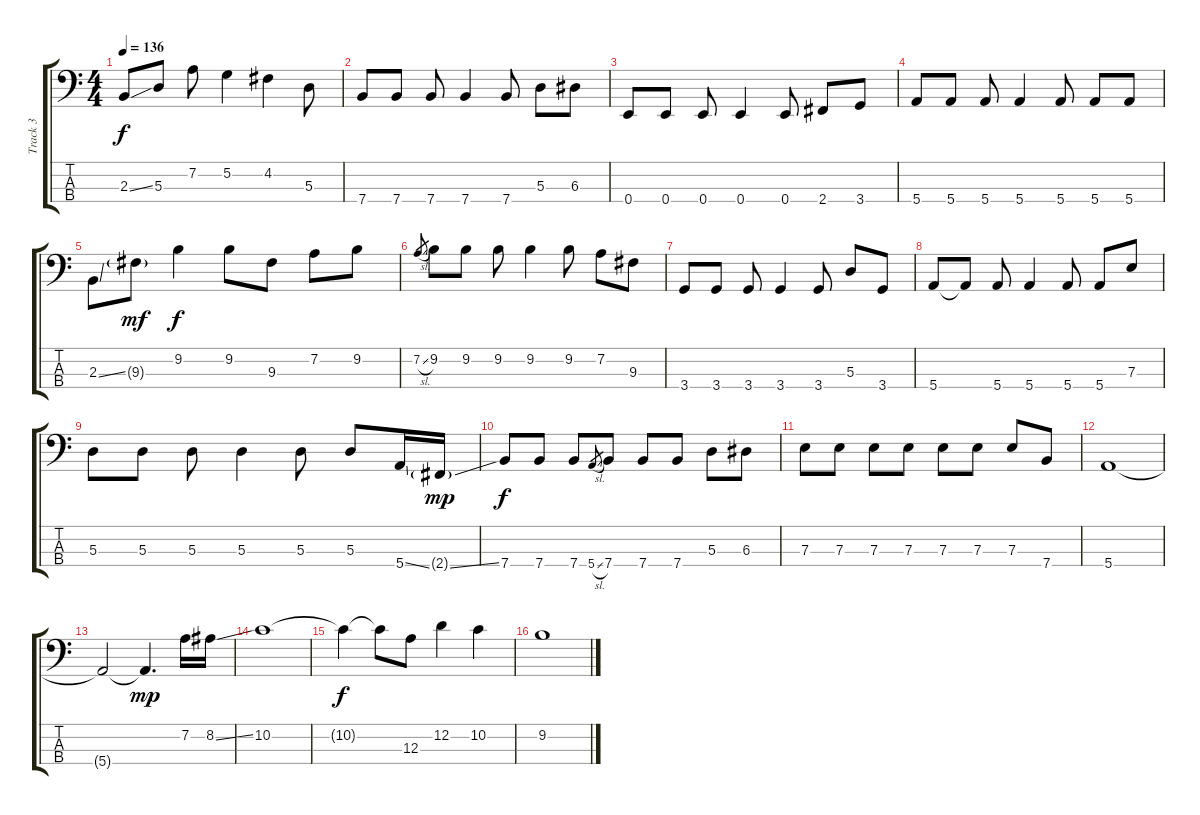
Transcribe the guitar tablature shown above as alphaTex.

\track ("Track 3" "Track 3") {instrument electricbasspick}
\staff {score tabs}
\tuning (G2 D2 A1 E1) {hide}
\ts (4 4)
\tempo 136
\clef f4
\ks c
2.3{ss}.8{dy f} 5.3.8 7.2.8 5.2.4 4.2.4 5.3.8 |
7.4.8 7.4.8 7.4.8 7.4.4 7.4.8 5.3.8 6.3.8 |
0.4.8 0.4.8 0.4.8 0.4.4 0.4.8 2.4.8 3.4.8 |
5.4.8 5.4.8 5.4.8 5.4.4 5.4.8 5.4.8 5.4.8 |
2.3{ss}.8 9.3{g}.8{dy mf} 9.2.4{dy f} 9.2.8 9.3.8 7.2.8 9.2.8 |
7.2{sl}.8{gr} 9.2.8 9.2.8 9.2.8 9.2.4 9.2.8 7.2.8 9.3.8 |
3.4.8 3.4.8 3.4.8 3.4.4 3.4.8 5.3.8 3.4.8 |
5.4.8 5.4{t}.8 5.4.8 5.4.4 5.4.8 5.4.8 7.3.8 |
5.3.8 5.3.8 5.3.8 5.3.4 5.3.8 5.3.8 5.4{ss}.16 2.4{ss g}.16{dy mp} |
7.4.8{dy f} 7.4.8 7.4.8 5.4{sl}.8{gr} 7.4.8 7.4.8 7.4.8 5.3.8 6.3.8 |
7.3.8 7.3.8 7.3.8 7.3.8 7.3.8 7.3.8 7.3.8 7.4.8 |
5.4.1 |
5.4{t}.2 5.4{t}.4{d dy mp} 7.2.16 8.2{ss}.16 |
10.2.1 |
10.2{t}.4{dy f} 10.2{t}.8 12.3.8 12.2.4 10.2.4 |
9.2.1
